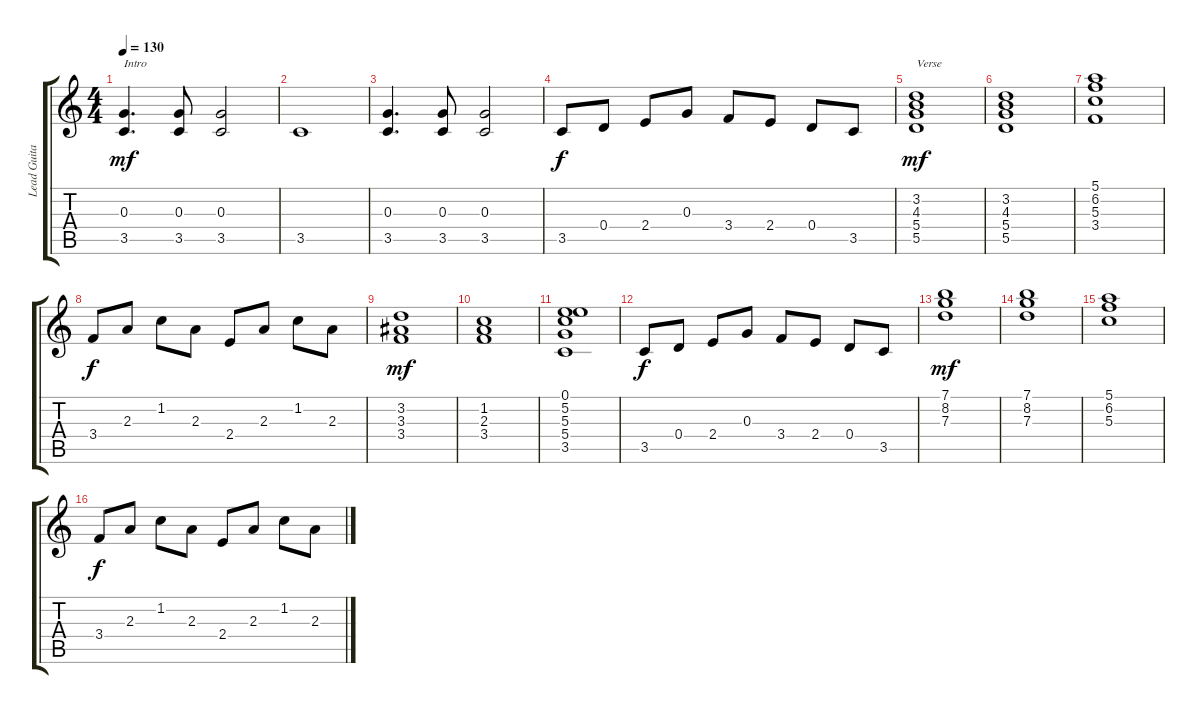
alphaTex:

\track ("Lead Guitar" "Lead Guita") {instrument overdrivenguitar}
\staff {score tabs}
\tuning (E4 B3 G3 D3 A2 E2) {hide}
\ts (4 4)
\section ("" "")
\tempo 130
\clef g2
\ks c
(0.3 3.5).4{d txt "Intro" dy mf instrument overdrivenguitar} (0.3 3.5).8 (0.3 3.5).2 |
3.5.1 |
(0.3 3.5).4{d} (0.3 3.5).8 (0.3 3.5).2 |
3.5.8{dy f} 0.4.8 2.4.8 0.3.8 3.4.8 2.4.8 0.4.8 3.5.8 |
(3.2 4.3 5.4 5.5).1{txt "Verse" dy mf} |
(3.2 4.3 5.4 5.5).1 |
(5.1 6.2 5.3 3.4).1 |
3.4.8{dy f} 2.3.8 1.2.8 2.3.8 2.4.8 2.3.8 1.2.8 2.3.8 |
(3.2 3.3 3.4).1{dy mf} |
(1.2 2.3 3.4).1 |
(0.1 5.2 5.3 5.4 3.5).1 |
3.5.8{dy f} 0.4.8 2.4.8 0.3.8 3.4.8 2.4.8 0.4.8 3.5.8 |
(7.1 8.2 7.3).1{dy mf} |
(7.1 8.2 7.3).1 |
(5.1 6.2 5.3).1 |
3.4.8{dy f} 2.3.8 1.2.8 2.3.8 2.4.8 2.3.8 1.2.8 2.3.8
